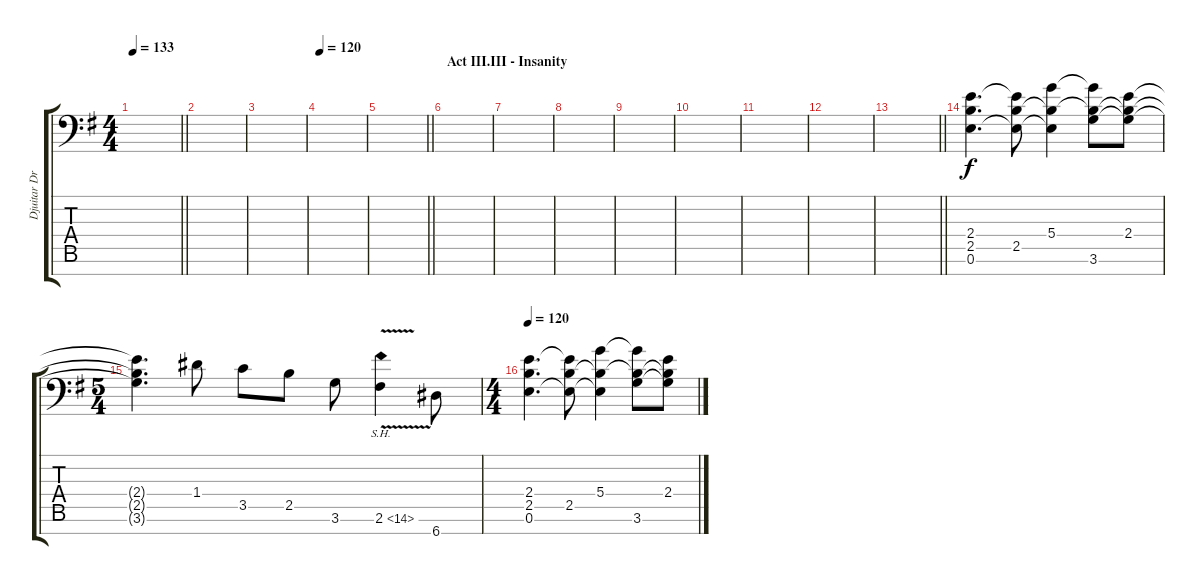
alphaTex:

\track ("Djuitar Dropped A" "Djuitar Dr") {instrument distortionguitar}
\staff {score tabs}
\tuning (E4 B3 G3 D3 A2 E2 A1) {hide}
\ts (4 4)
\tempo 133
\clef f4
\barLineRight lightlight
\ks eminor
|
|
|
\tempo 120
|
\barLineRight lightlight
|
\section ("" "Act III.III - Insanity")
|
|
|
|
|
|
|
\barLineRight lightlight
|
\section ("" "")
(2.4 2.5 0.6).4{d} (2.4{t} 2.5 0.6{t}).8 (5.4 2.5{t} 0.6{t}).4 (5.4{t} 2.5{t} 3.6).8 (2.4 2.5{t} 3.6{t}).8 |
\ts (5 4)
(2.4{t} 2.5{t} 3.6{t}).4{d} 1.4.8 3.5.8 2.5.8 3.6.8 2.6{sh 12 v}.4 6.7.8 |
\ts (4 4)
\tempo 120
(2.4 2.5 0.6).4{d} (2.4{t} 2.5 0.6{t}).8 (5.4 2.5{t} 0.6{t}).4 (5.4{t} 2.5{t} 3.6).8 (2.4 2.5{t} 3.6{t}).8
